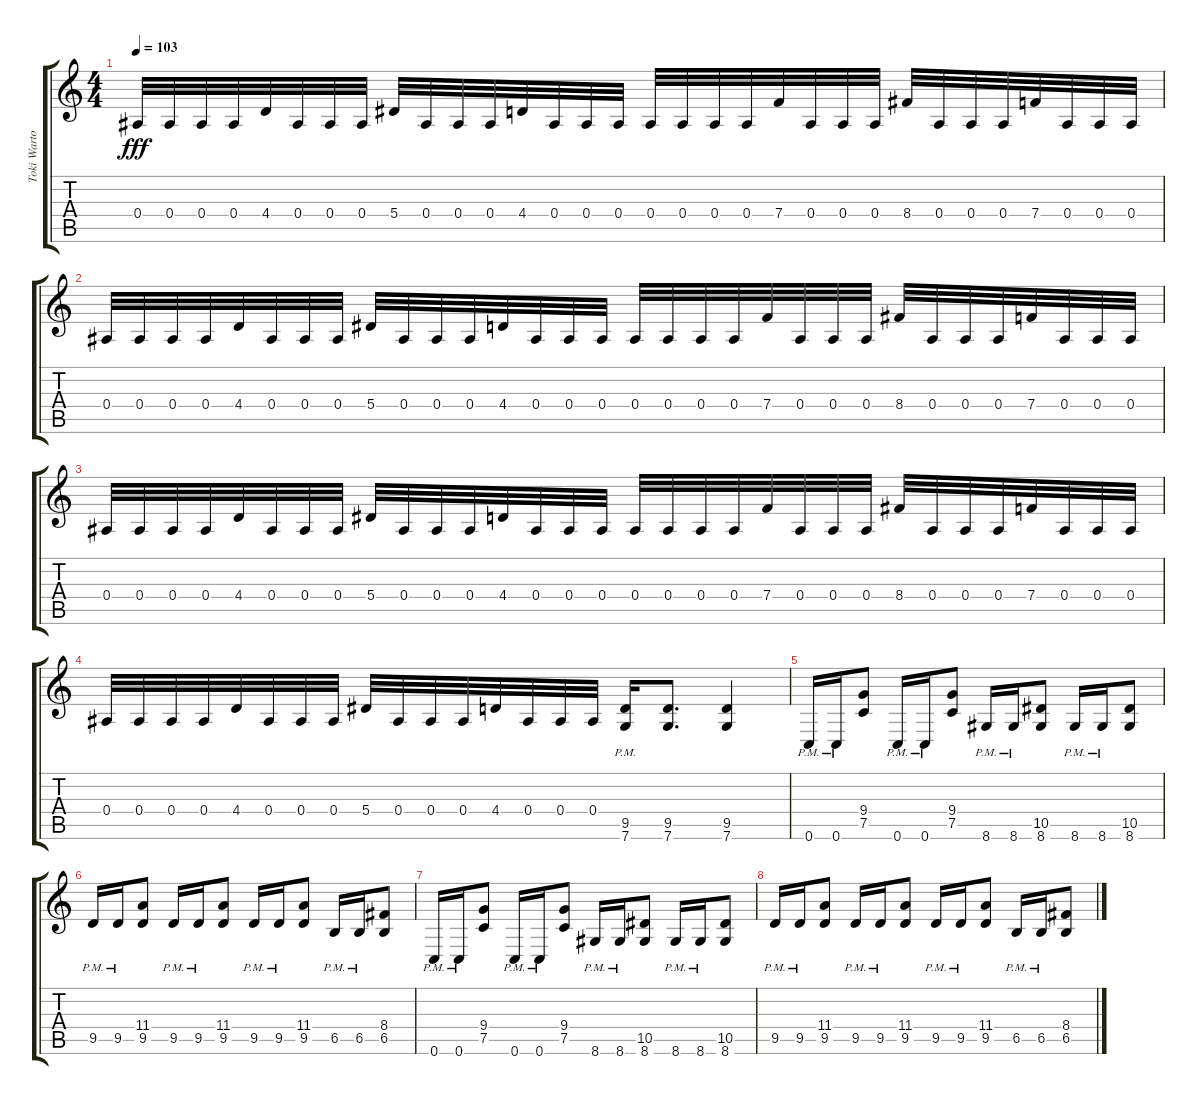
\track ("Toki Wartooth" "Toki Warto") {instrument overdrivenguitar}
\staff {score tabs}
\tuning (C4 G3 Eb3 Bb2 F2 C2) {hide}
\ts (4 4)
\tempo 103
\clef g2
\ks c
0.4.32{dy fff} 0.4.32 0.4.32 0.4.32 4.4.32 0.4.32 0.4.32 0.4.32 5.4.32 0.4.32 0.4.32 0.4.32 4.4.32 0.4.32 0.4.32 0.4.32 0.4.32 0.4.32 0.4.32 0.4.32 7.4.32 0.4.32 0.4.32 0.4.32 8.4.32 0.4.32 0.4.32 0.4.32 7.4.32 0.4.32 0.4.32 0.4.32 |
0.4.32 0.4.32 0.4.32 0.4.32 4.4.32 0.4.32 0.4.32 0.4.32 5.4.32 0.4.32 0.4.32 0.4.32 4.4.32 0.4.32 0.4.32 0.4.32 0.4.32 0.4.32 0.4.32 0.4.32 7.4.32 0.4.32 0.4.32 0.4.32 8.4.32 0.4.32 0.4.32 0.4.32 7.4.32 0.4.32 0.4.32 0.4.32 |
0.4.32 0.4.32 0.4.32 0.4.32 4.4.32 0.4.32 0.4.32 0.4.32 5.4.32 0.4.32 0.4.32 0.4.32 4.4.32 0.4.32 0.4.32 0.4.32 0.4.32 0.4.32 0.4.32 0.4.32 7.4.32 0.4.32 0.4.32 0.4.32 8.4.32 0.4.32 0.4.32 0.4.32 7.4.32 0.4.32 0.4.32 0.4.32 |
0.4.32 0.4.32 0.4.32 0.4.32 4.4.32 0.4.32 0.4.32 0.4.32 5.4.32 0.4.32 0.4.32 0.4.32 4.4.32 0.4.32 0.4.32 0.4.32 (9.5{pm} 7.6{pm}).16 (9.5 7.6).8{d} (9.5 7.6).4 |
0.6{pm}.16 0.6{pm}.16 (9.4 7.5).8 0.6{pm}.16 0.6{pm}.16 (9.4 7.5).8 8.6{pm}.16 8.6{pm}.16 (10.5 8.6).8 8.6{pm}.16 8.6{pm}.16 (10.5 8.6).8 |
9.5{pm}.16 9.5{pm}.16 (11.4 9.5).8 9.5{pm}.16 9.5{pm}.16 (11.4 9.5).8 9.5{pm}.16 9.5{pm}.16 (11.4 9.5).8 6.5{pm}.16 6.5{pm}.16 (8.4 6.5).8 |
0.6{pm}.16 0.6{pm}.16 (9.4 7.5).8 0.6{pm}.16 0.6{pm}.16 (9.4 7.5).8 8.6{pm}.16 8.6{pm}.16 (10.5 8.6).8 8.6{pm}.16 8.6{pm}.16 (10.5 8.6).8 |
9.5{pm}.16 9.5{pm}.16 (11.4 9.5).8 9.5{pm}.16 9.5{pm}.16 (11.4 9.5).8 9.5{pm}.16 9.5{pm}.16 (11.4 9.5).8 6.5{pm}.16 6.5{pm}.16 (8.4 6.5).8
